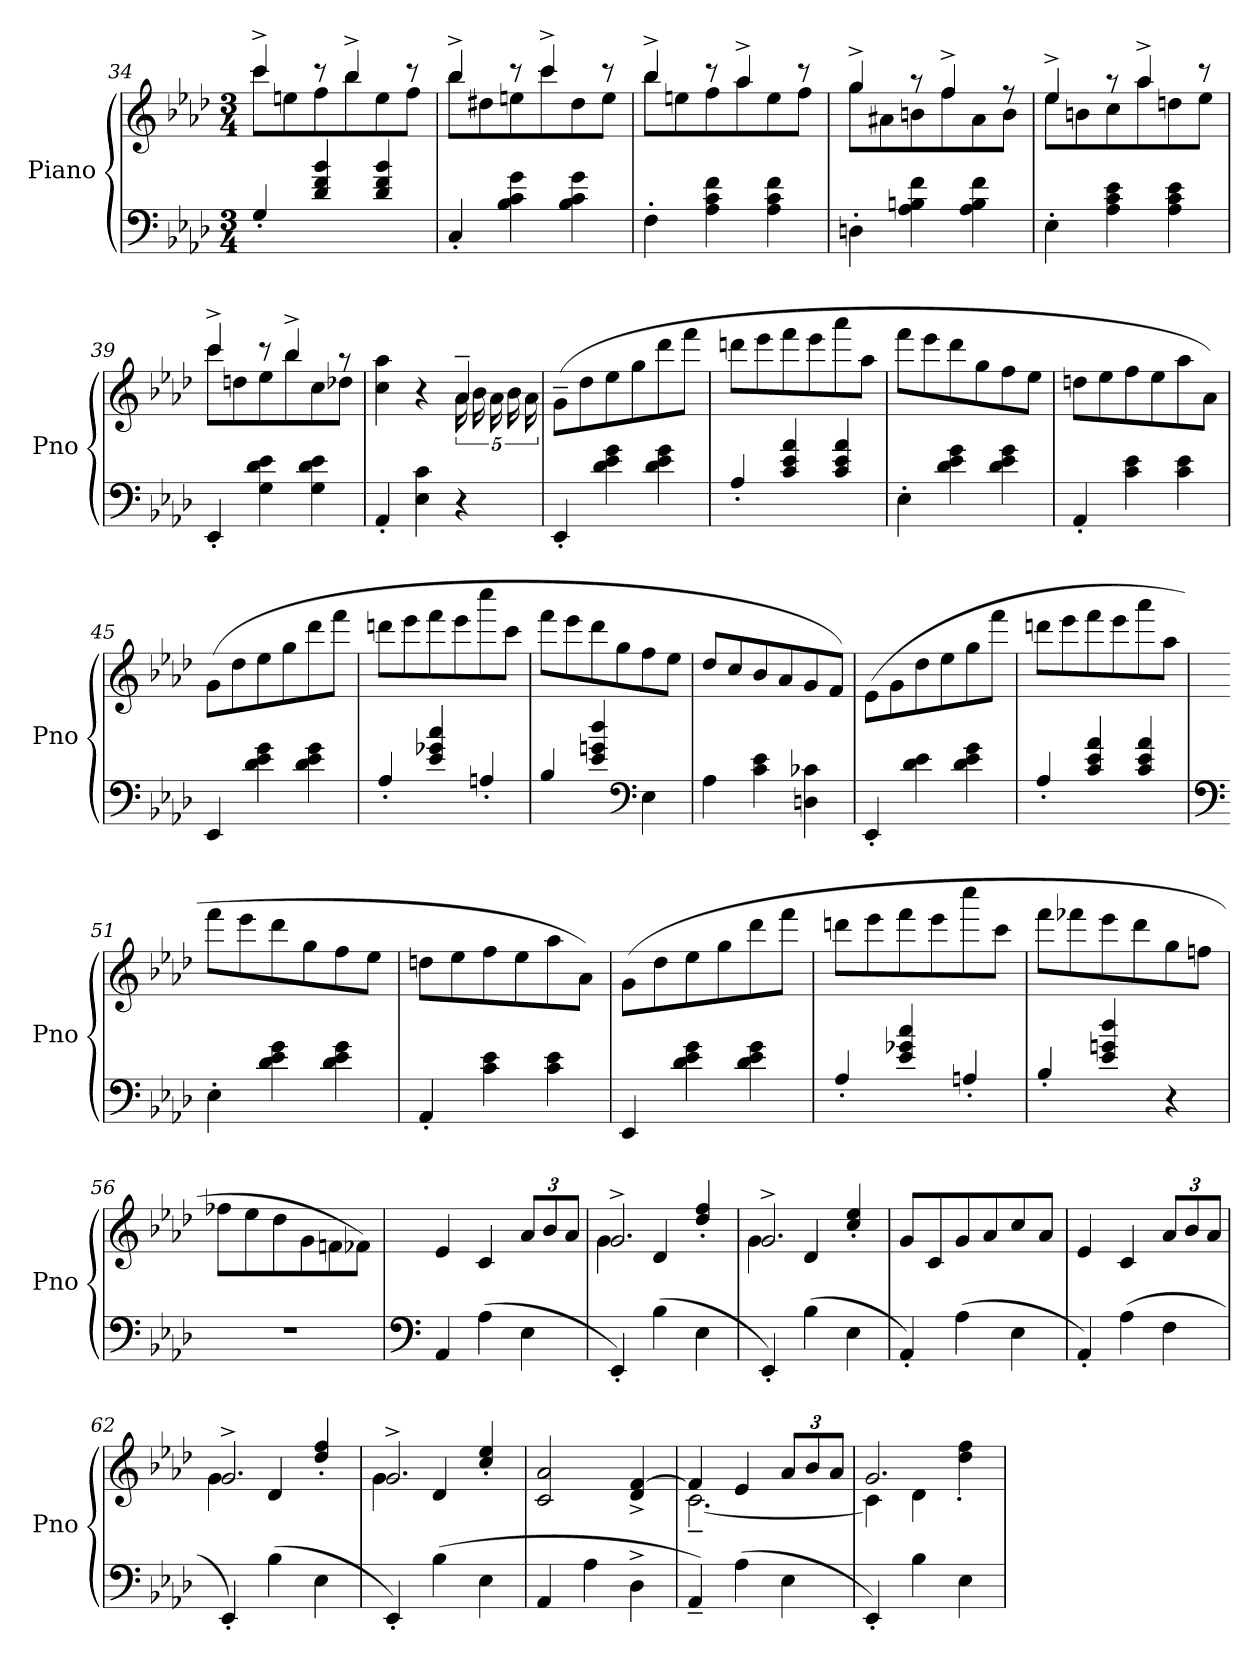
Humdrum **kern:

**kern	**kern
*part1	*part1
*staff2	*staff1
*I"Piano	*
*I'Pno	*
*clefF4	*clefG2
*k[b-e-a-d-]	*k[b-e-a-d-]
*M3/4	*M3/4
=34	=34
*	*^
4G'/	4ccc^/	8ccc\L
.	.	8een\
4d-/ 4f/ 4b-/	8r	8ff\
.	4bb-^/	8bb-\
4d-/ 4f/ 4b-/	.	8ee\
.	8r	8ff\J
=35	=35	=35
4C'/	4bb-^/	8bb-\L
.	.	8dd#X\
4B-\ 4c\ 4g\	8r	8een\
.	4ccc^/	8ccc\
4B-\ 4c\ 4g\	.	8dd#\
.	8r	8ee\J
=36	=36	=36
4F'\	4bb-^/	8bb-\L
.	.	8een\
4A-\ 4c\ 4f\	8r	8ff\
.	4aa-^/	8aa-\
4A-\ 4c\ 4f\	.	8ee\
.	8r	8ff\J
=37	=37	=37
4Dn'\	4gg^/	8gg\L
.	.	8a#X\
4A-\ 4Bn\ 4f\	8r	8bn\
.	4ff^/	8ff\
4A-\ 4B\ 4f\	.	8a#\
.	8r	8b\J
=38	=38	=38
4E-'\	4ee-^/	8ee-\L
.	.	8bn\
4A-\ 4c\ 4e-\	8r	8cc\
.	4aa-^/	8aa-\
4A-\ 4c\ 4e-\	.	8ddn\
.	8r	8ee-\J
=39	=39	=39
4EE-'/	4ccc^/	8ccc\L
.	.	8ddn\
4G\ 4d-\ 4e-\	8r	8ee-\
.	4bb-^/	8bb-\
4G\ 4d-\ 4e-\	.	8cc\
.	8r	8dd-X\J
=40	=40	=40
4AA-'/	4cc\ 4aa-\	2ryy
4E-\ 4c\	4r	.
4r	4a-~/	20a-
.	.	20b-
.	.	20a-
.	.	20b-
.	.	20a-
*	*v	*v
=41	=41
4EE-'/	(8g~\L
.	8dd-\
4d-\ 4e-\ 4g\	8ee-\
.	8gg\
4d-\ 4e-\ 4g\	8ddd-\
.	8fff\J
=42	=42
4A-'/	8dddn\L
.	8eee-\
4c/ 4e-/ 4a-/	8fff\
.	8eee-\
4c/ 4e-/ 4a-/	8aaa-\
.	8aa-\J
=43	=43
4E-'\	8fff\L
.	8eee-\
4d-\ 4e-\ 4g\	8ddd-\
.	8gg\
4d-\ 4e-\ 4g\	8ff\
.	8ee-\J
=44	=44
4AA-'/	8ddn\L
.	8ee-\
4c\ 4e-\	8ff\
.	8ee-\
4c\ 4e-\	8aa-\
.	8a-\J)
=45	=45
4EE-/	(8g\L
.	8dd-\
4d-\ 4e-\ 4g\	8ee-\
.	8gg\
4d-\ 4e-\ 4g\	8ddd-\
.	8fff\J
=46	=46
4A-'/	8dddn\L
.	8eee-\
4e-/ 4g-X/ 4cc/	8fff\
.	8eee-\
4An'/	8cccc\
.	8ccc\J
=47	=47
4B-/	8fff\L
.	8eee-\
4e-/ 4gn/ 4dd-/	8ddd-\
.	8gg\
*clefF4	*
4E-\	8ff\
.	8ee-\J
=48	=48
4A-\	8dd-/L
.	8cc/
4c\ 4e-\	8b-/
.	8a-/
4Dn\ 4c-X\	8g/
.	8f/J)
=49	=49
4EE-'/	(8e-\L
.	8g\
4d-\ 4e-\	8dd-\
.	8ee-\
4d-\ 4e-\ 4g\	8gg\
.	8fff\J
=50	=50
4A-'/	8dddn\L
.	8eee-\
4c/ 4e-/ 4a-/	8fff\
.	8eee-\
4c/ 4e-/ 4a-/	8aaa-\
.	8aa-\J
=51	=51
*clefF4	*
4E-'\	8fff\L
.	8eee-\
4d-\ 4e-\ 4g\	8ddd-\
.	8gg\
4d-\ 4e-\ 4g\	8ff\
.	8ee-\J
=52	=52
4AA-'/	8ddn\L
.	8ee-\
4c\ 4e-\	8ff\
.	8ee-\
4c\ 4e-\	8aa-\
.	8a-\J)
=53	=53
4EE-/	(8g\L
.	8dd-\
4d-\ 4e-\ 4g\	8ee-\
.	8gg\
4d-\ 4e-\ 4g\	8ddd-\
.	8fff\J
=54	=54
4A-'/	8dddn\L
.	8eee-\
4e-/ 4g-X/ 4cc/	8fff\
.	8eee-\
4An'/	8cccc\
.	8ccc\J
=55	=55
4B-'/	8fff\L
.	8fff-X\
4e-/ 4gn/ 4dd-/	8eee-\
.	8ddd-\
4r	8gg\
.	8ffn\J
=56	=56
2.r	8ff-X\L
.	8ee-\
.	8dd-\
.	8g\
.	8fn\
.	8f-X\J)
=57	=57
*clefF4	*
4AA-/	4e-/
(4A-\	4c/
4E-\	12a-/L
.	12b-/
.	12a-/J
=58	=58
*	*^
4EE-'/)	2.g^/	4g\
(4B-\	.	4d-/
4E-\	.	4dd-'/ 4ff'/
=59	=59	=59
4EE-'/)	2.g^/	4g\
(4B-\	.	4d-/
4E-\	.	4cc'/ 4ee-'/
*	*v	*v
=60	=60
4AA-'/)	8g/L
.	8c/
(4A-\	8g/
.	8a-/
4E-\	8cc/
.	8a-/J
=61	=61
4AA-'/)	4e-/
(4A-\	4c/
4F\	12a-/L
.	12b-/
.	12a-/J
=62	=62
*	*^
4EE-'/)	2.g^/	4g\
(4B-\	.	4d-/
4E-\	.	4dd-'/ 4ff'/
=63	=63	=63
4EE-'/)	2.g^/	4g\
(4B-\	.	4d-/
4E-\	.	4cc'/ 4ee-'/
*	*v	*v
=64	=64
4AA-/	2c/ 2a-/
4A-\	.
4D-^\	4d-^/ [4f^/
=65	=65
*	*^
4AA-~/)	4f/]	[2.c~\
(4A-\	4e-/	.
4E-\	12a-/L	.
.	12b-/	.
.	12a-/J	.
=66	=66	=66
4EE-'/)	2.g/	4c\]
4B-\	.	4d-\
4E-\	.	4dd-'\ 4ff'\
*	*v	*v
=	=
*-	*-
